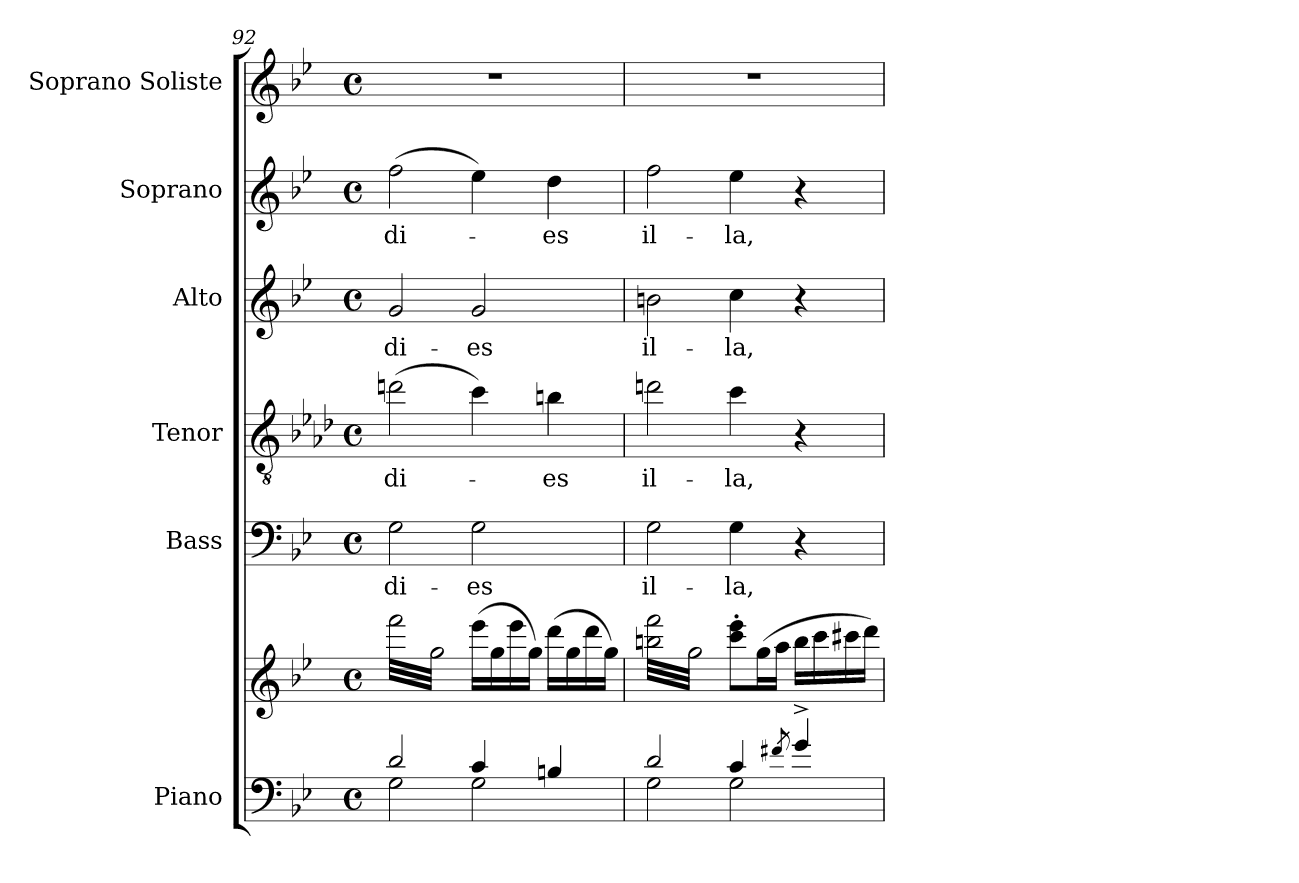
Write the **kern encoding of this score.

**kern	**kern	**kern	**text	**kern	**text	**kern	**text	**kern	**text	**kern
*part6	*part6	*part5	*part5	*part4	*part4	*part3	*part3	*part2	*part2	*part1
*staff7	*staff6	*staff5	*staff5	*staff4	*staff4	*staff3	*staff3	*staff2	*staff2	*staff1
*I"Piano	*	*I"Bass	*	*I"Tenor	*	*I"Alto	*	*I"Soprano	*	*I"Soprano Soliste
*I'Pno.	*	*I'B.	*	*I'T.	*	*I'A.	*	*I'S.	*	*
!!LO:LB:g=z
*clefF4	*clefG2	*clefF4	*	*clefGv2	*	*clefG2	*	*clefG2	*	*clefG2
*	*	*	*	*ITrd8c14	*	*	*	*	*	*
*k[b-e-]	*k[b-e-]	*k[b-e-]	*	*k[b-e-a-d-]	*	*k[b-e-]	*	*k[b-e-]	*	*k[b-e-]
*M4/4	*M4/4	*M4/4	*	*M4/4	*	*M4/4	*	*M4/4	*	*M4/4
*met(c)	*met(c)	*met(c)	*	*met(c)	*	*met(c)	*	*met(c)	*	*met(c)
=92	=92	=92	=92	=92	=92	=92	=92	=92	=92	=92
*^	*	*	*	*	*	*	*	*	*	*
*	*	*tremolo	*	*	*	*	*	*	*	*	*
2d/	2G\	(32fff\LLL	2G\	di-	(2dni\	di-	2g/	di-	(2ff\	di-	1r
.	.	32gg\)	.	.	.	.	.	.	.	.	.
.	.	32fff\	.	.	.	.	.	.	.	.	.
.	.	32gg\)	.	.	.	.	.	.	.	.	.
.	.	32fff\	.	.	.	.	.	.	.	.	.
.	.	32gg\)	.	.	.	.	.	.	.	.	.
.	.	32fff\	.	.	.	.	.	.	.	.	.
.	.	32gg\)	.	.	.	.	.	.	.	.	.
.	.	32fff\	.	.	.	.	.	.	.	.	.
.	.	32gg\)	.	.	.	.	.	.	.	.	.
.	.	32fff\	.	.	.	.	.	.	.	.	.
.	.	32gg\)	.	.	.	.	.	.	.	.	.
.	.	32fff\	.	.	.	.	.	.	.	.	.
.	.	32gg\)	.	.	.	.	.	.	.	.	.
.	.	32fff\	.	.	.	.	.	.	.	.	.
.	.	32gg\)JJJ	.	.	.	.	.	.	.	.	.
*	*	*Xtremolo	*	*	*	*	*	*	*	*	*
4c/	2G\	(16eee-\LL	2G\	-es	4ci\)	.	2g/	-es	4ee-\)	.	.
.	.	.	.	.	.	.	.	.	.	.	.
.	.	16gg\	.	.	.	.	.	.	.	.	.
.	.	.	.	.	.	.	.	.	.	.	.
.	.	16eee-\	.	.	.	.	.	.	.	.	.
.	.	.	.	.	.	.	.	.	.	.	.
.	.	16gg\JJ)	.	.	.	.	.	.	.	.	.
.	.	.	.	.	.	.	.	.	.	.	.
4Bn/	.	(16ddd\LL	.	.	4Bni\	-es	.	.	4dd\	-es	.
.	.	16gg\	.	.	.	.	.	.	.	.	.
.	.	16ddd\	.	.	.	.	.	.	.	.	.
.	.	16gg\JJ)	.	.	.	.	.	.	.	.	.
=93	=93	=93	=93	=93	=93	=93	=93	=93	=93	=93	=93
*	*	*tremolo	*	*	*	*	*	*	*	*	*
2d/	2G\	(32bbn\ 32fff\LLL	2G\	il-	2dni\	il-	2bn\	il-	2ff\	il-	1r
.	.	32gg\)	.	.	.	.	.	.	.	.	.
.	.	32bbn\ 32fff\	.	.	.	.	.	.	.	.	.
.	.	32gg\)	.	.	.	.	.	.	.	.	.
.	.	32bbn\ 32fff\	.	.	.	.	.	.	.	.	.
.	.	32gg\)	.	.	.	.	.	.	.	.	.
.	.	32bbn\ 32fff\	.	.	.	.	.	.	.	.	.
.	.	32gg\)	.	.	.	.	.	.	.	.	.
.	.	32bbn\ 32fff\	.	.	.	.	.	.	.	.	.
.	.	32gg\)	.	.	.	.	.	.	.	.	.
.	.	32bbn\ 32fff\	.	.	.	.	.	.	.	.	.
.	.	32gg\)	.	.	.	.	.	.	.	.	.
.	.	32bbn\ 32fff\	.	.	.	.	.	.	.	.	.
.	.	32gg\)	.	.	.	.	.	.	.	.	.
.	.	32bbn\ 32fff\	.	.	.	.	.	.	.	.	.
.	.	32gg\)JJJ	.	.	.	.	.	.	.	.	.
*	*	*Xtremolo	*	*	*	*	*	*	*	*	*
4c/	2G\	8ccc\' 8eee-\'L	4G\	-la,	4ci\	-la,	4cc\	-la,	4ee-\	-la,	.
.	.	.	.	.	.	.	.	.	.	.	.
.	.	.	.	.	.	.	.	.	.	.	.
.	.	.	.	.	.	.	.	.	.	.	.
.	.	(16gg\L	.	.	.	.	.	.	.	.	.
.	.	.	.	.	.	.	.	.	.	.	.
.	.	16aa\JJ	.	.	.	.	.	.	.	.	.
.	.	.	.	.	.	.	.	.	.	.	.
8qf#X/	.	.	.	.	.	.	.	.	.	.	.
4g^/	.	16bb\LL	4r	.	4r	.	4r	.	4r	.	.
.	.	16ccc\	.	.	.	.	.	.	.	.	.
.	.	16ccc#X\	.	.	.	.	.	.	.	.	.
.	.	16ddd\JJ)	.	.	.	.	.	.	.	.	.
*v	*v	*	*	*	*	*	*	*	*	*	*
=	=	=	=	=	=	=	=	=	=	=
*-	*-	*-	*-	*-	*-	*-	*-	*-	*-	*-
